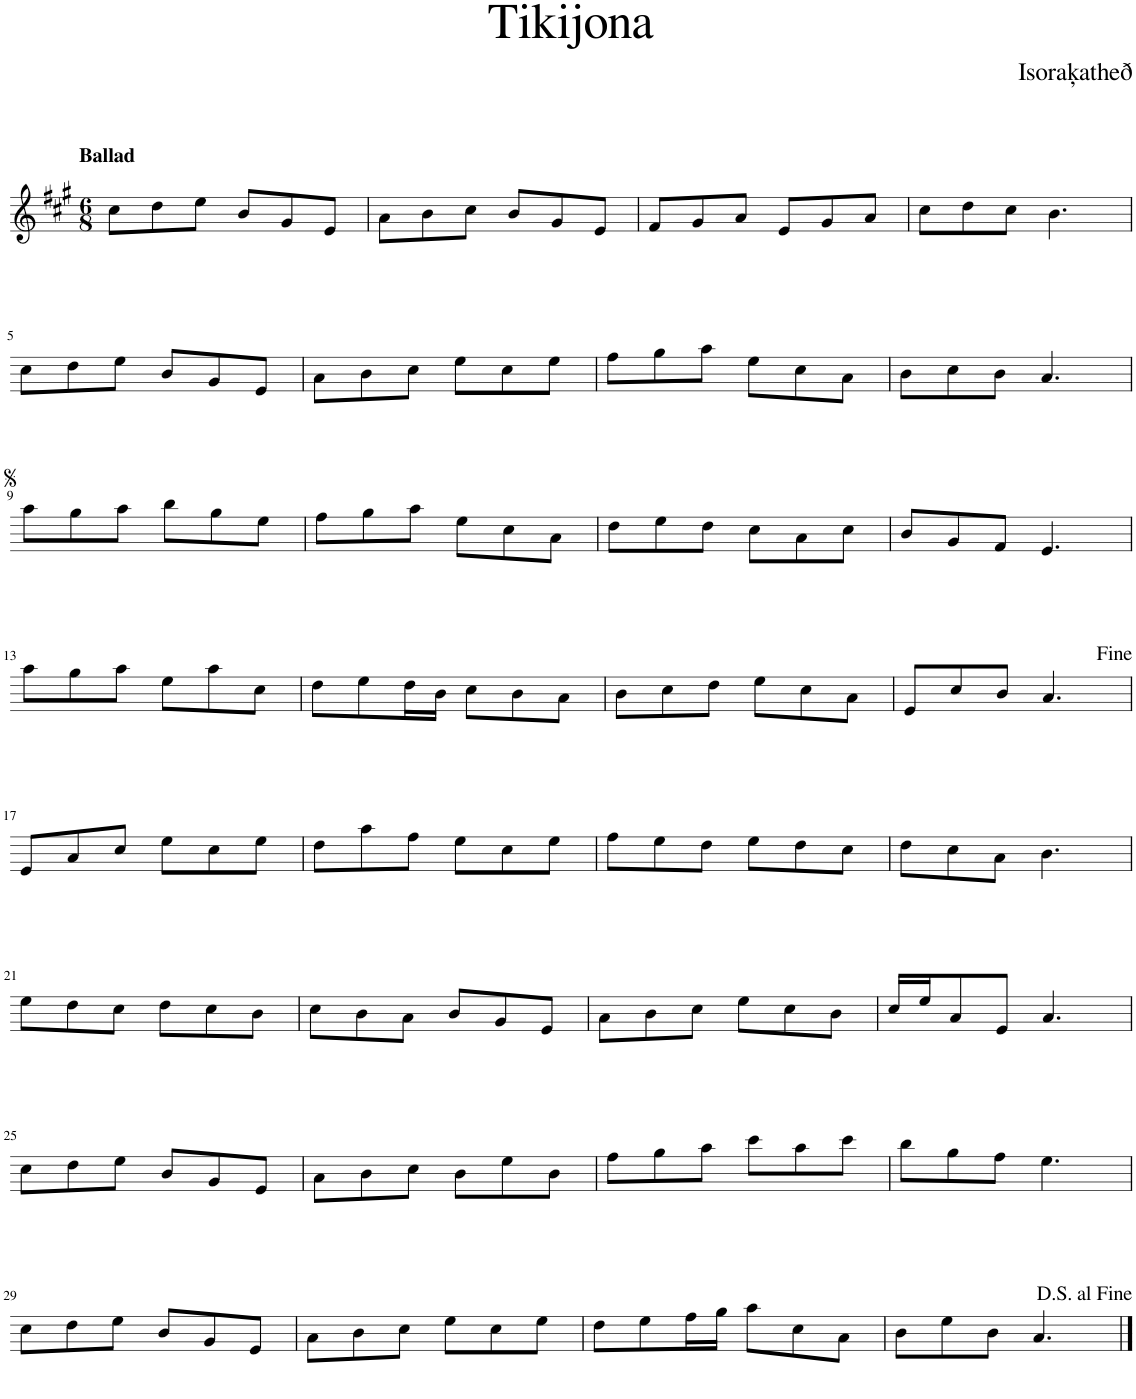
**kern
*part1
*staff1
*I"Violin
*I'Vln
*clefG2
*k[f#c#g#]
*M6/8
=1
!LO:TX:a:B:t=Ballad
8cc#\L
8dd\
8ee\J
8b/L
8g#/
8e/J
=2
8a\L
8b\
8cc#\J
8b/L
8g#/
8e/J
=3
8f#/L
8g#/
8a/J
8e/L
8g#/
8a/J
=4
8cc#\L
8dd\
8cc#\J
4.b\
!!LO:LB:g=z
=5
8cc#\L
8dd\
8ee\J
8b/L
8g#/
8e/J
=6
8a\L
8b\
8cc#\J
8ee\L
8cc#\
8ee\J
=7
8ff#\L
8gg#\
8aa\J
8ee\L
8cc#\
8a\J
=8
8b\L
8cc#\
8b\J
4.a/
!!LO:LB:g=z
=9
8aa\L
8gg#\
8aa\J
8bb\L
8gg#\
8ee\J
=10
8ff#\L
8gg#\
8aa\J
8ee\L
8cc#\
8a\J
=11
8dd\L
8ee\
8dd\J
8cc#\L
8a\
8cc#\J
=12
8b/L
8g#/
8f#/J
4.e/
!!LO:LB:g=z
=13
8aa\L
8gg#\
8aa\J
8ee\L
8aa\
8cc#\J
=14
8dd\L
8ee\
16dd\L
16b\JJ
8cc#\L
8b\
8a\J
=15
8b\L
8cc#\
8dd\J
8ee\L
8cc#\
8a\J
=16
8e/L
8cc#/
8b/J
4.a/
!!LO:LB:g=z
=17
8e/L
8a/
8cc#/J
8ee\L
8cc#\
8ee\J
=18
8dd\L
8aa\
8ff#\J
8ee\L
8cc#\
8ee\J
=19
8ff#\L
8ee\
8dd\J
8ee\L
8dd\
8cc#\J
=20
8dd\L
8cc#\
8a\J
4.b\
!!LO:LB:g=z
=21
8ee\L
8dd\
8cc#\J
8dd\L
8cc#\
8b\J
=22
8cc#\L
8b\
8a\J
8b/L
8g#/
8e/J
=23
8a\L
8b\
8cc#\J
8ee\L
8cc#\
8b\J
=24
16cc#/LL
16ee/J
8a/
8e/J
4.a/
!!LO:LB:g=z
=25
8cc#\L
8dd\
8ee\J
8b/L
8g#/
8e/J
=26
8a\L
8b\
8cc#\J
8b\L
8ee\
8b\J
=27
8ff#\L
8gg#\
8aa\J
8ccc#\L
8aa\
8ccc#\J
=28
8bb\L
8gg#\
8ff#\J
4.ee\
!!LO:LB:g=z
=29
8cc#\L
8dd\
8ee\J
8b/L
8g#/
8e/J
=30
8a\L
8b\
8cc#\J
8ee\L
8cc#\
8ee\J
=31
8dd\L
8ee\
16ff#\L
16gg#\JJ
8aa\L
8cc#\
8a\J
=32
8b\L
8ee\
8b\J
4.a/
==
*-
